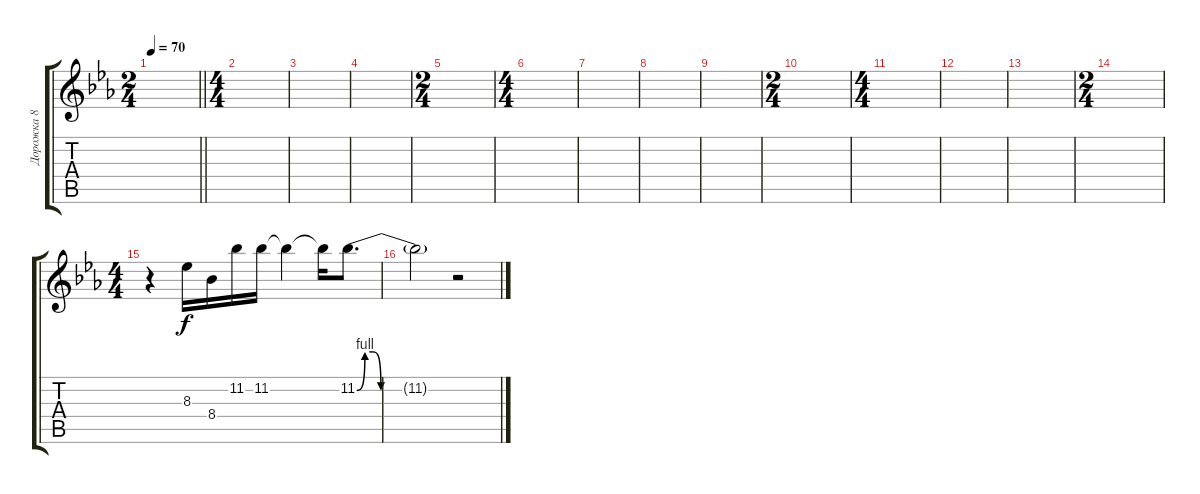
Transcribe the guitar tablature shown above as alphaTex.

\track ("Дорожка 8" "Дорожка 8") {instrument overdrivenguitar}
\staff {score tabs}
\tuning (E4 B3 G3 D3 A2 E2) {hide}
\ts (2 4)
\tempo 70
\clef g2
\barLineRight lightlight
\ks eb
|
\ts (4 4)
|
|
|
\ts (2 4)
|
\ts (4 4)
|
|
|
|
\ts (2 4)
|
\ts (4 4)
|
|
|
\ts (2 4)
|
\ts (4 4)
r.4 8.3.16 8.4.16 11.2.16 11.2.16 11.2{t}.4 11.2{t}.16 11.2{be (custom 0 0 5 4 10 4 15 0 30 0 60 0)}.8{d} |
11.2{t}.2 r.2
